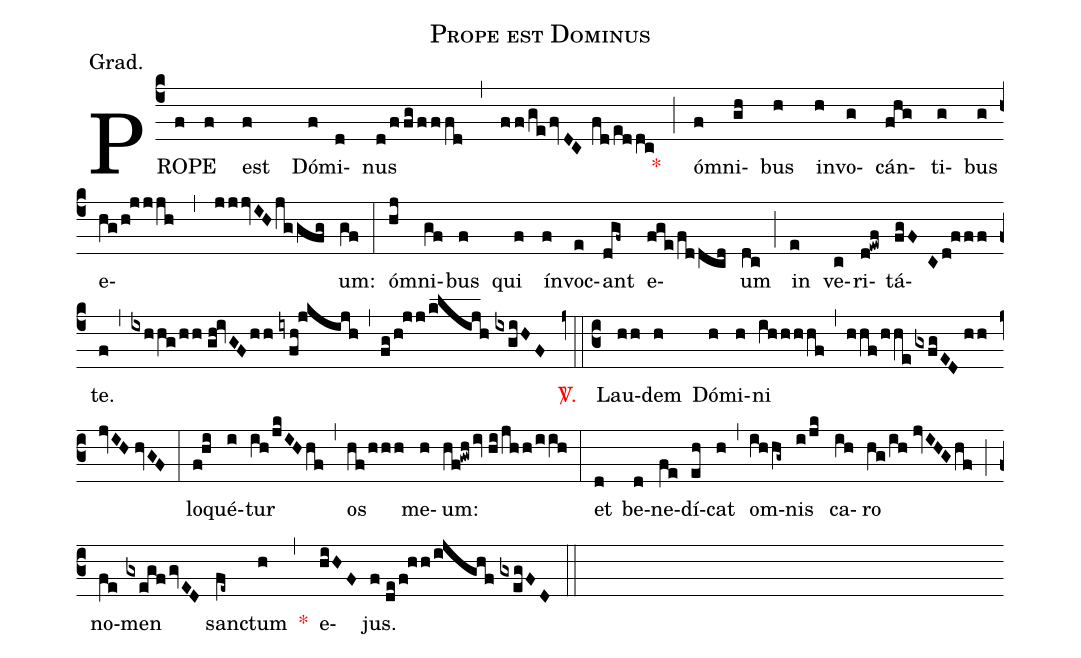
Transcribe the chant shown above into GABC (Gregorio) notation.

name:Prope est Dominus;
annotation:Grad.;
mode:V.;
office-part:Gradual;
%%
(c4) PRO(f)PE(f) est(f) Dó(f)mi(d)nus(d/ffg/fffd,ff/gefvDC//fd/ed/dc) <v>\red{*}</v>(;) óm(f)ni(gh)bus(h) in(h)vo(g)cán(fhg)ti(g)bus(g) e(hg/h!jjjh,jjjvIHjg/gfg)um:(gf) (:) óm(hj)ni(gf)bus(f) qui(f) ín(f)voc(e)ant(dgf~) e(fge/fd/dcd)um(dc) (;) in(e) ve(c)ri(d!ewf)tá(fgFCd!fff)te.(f,ixhhg/hh//gh!ivGFhh//iyfh!jkijh,fg/h!jj/klijh//ixgiHF) <v>\red{\Vbar.}</v>(z0::c3) Lau(hh)dem(h) Dó(h)mi(h)ni(ihhh/hf,hhf/hhe/gxfgED//hhjvIH//hvGF) (:) lo(f!hi)qué(i)tur(ih/jkIHhf) (,) os(hf/hhh) me(h)um:(hf!gwhiv//hi/jhh/iih) (:) et(d) be(d)ne(fe)dí(eh)cat(h) (,) om(ih/hg~)nis(i/jk) ca(ih)ro(hg/ih//jvIHGhf) (;) no(fe)men(gxegfgvED) sanc(fe~)tum(h) <v>\red{*}</v>(,) e(hiHF)jus.(f//de/f!hh/ijghf//gxegFD) (::)
